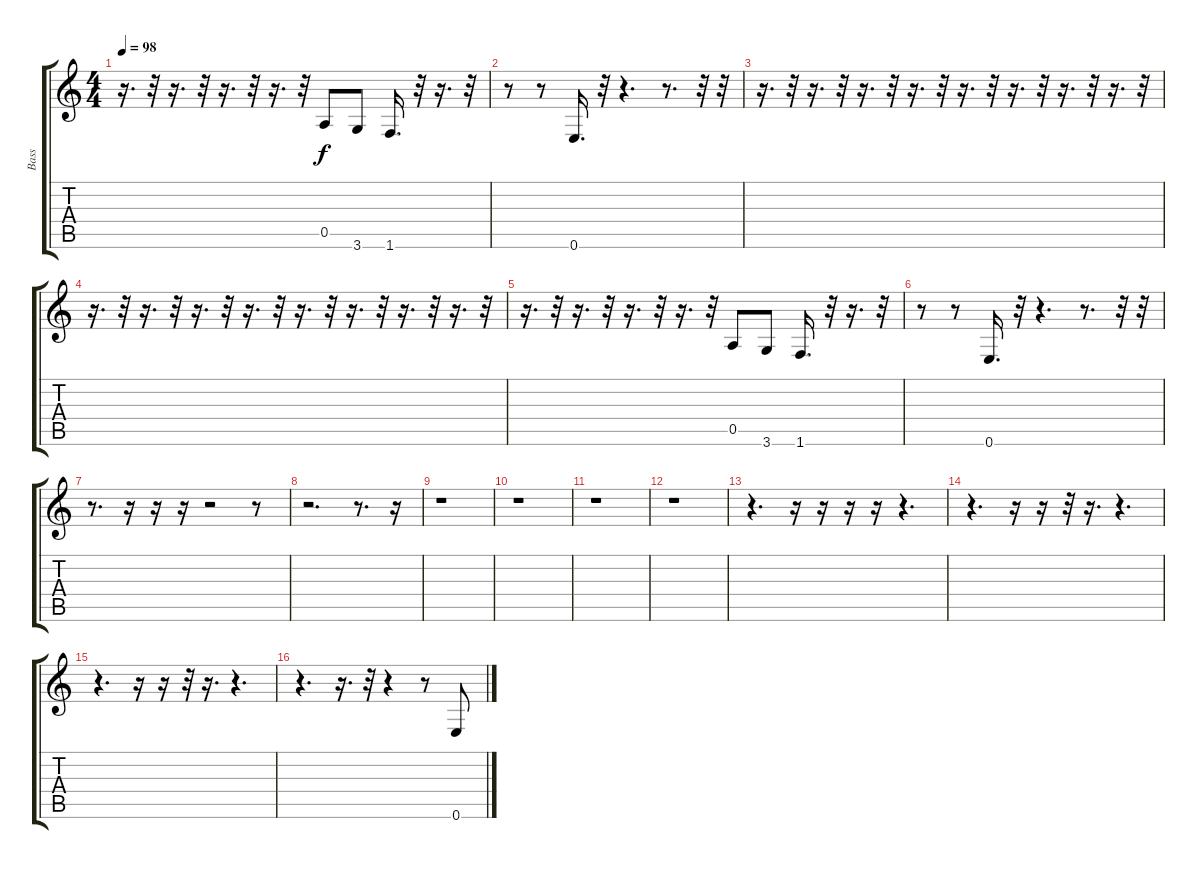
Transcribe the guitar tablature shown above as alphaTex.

\track ("Bass" "Bass") {instrument electricbassfinger}
\staff {score tabs}
\tuning (E4 B3 G3 D3 A2 E2) {hide}
\ts (4 4)
\tempo 98
\clef g2
\ks c
r.16{d dy f} r.32 r.16{d} r.32 r.16{d} r.32 r.16{d} r.32 0.5.8 3.6.8 1.6.16{d} r.32 r.16{d} r.32 |
r.8 r.8 0.6.16{d} r.32 r.4{d} r.8{d} r.32 r.32 |
r.16{d} r.32 r.16{d} r.32 r.16{d} r.32 r.16{d} r.32 r.16{d} r.32 r.16{d} r.32 r.16{d} r.32 r.16{d} r.32 |
r.16{d} r.32 r.16{d} r.32 r.16{d} r.32 r.16{d} r.32 r.16{d} r.32 r.16{d} r.32 r.16{d} r.32 r.16{d} r.32 |
r.16{d} r.32 r.16{d} r.32 r.16{d} r.32 r.16{d} r.32 0.5.8 3.6.8 1.6.16{d} r.32 r.16{d} r.32 |
r.8 r.8 0.6.16{d} r.32 r.4{d} r.8{d} r.32 r.32 |
r.8{d} r.16 r.16 r.16 r.2 r.8 |
r.2{d} r.8{d} r.16 |
r.1 |
r.1 |
r.1 |
r.1 |
r.4{d} r.16 r.16 r.16 r.16 r.4{d} |
r.4{d} r.16 r.16 r.32 r.16{d} r.4{d} |
r.4{d} r.16 r.16 r.32 r.16{d} r.4{d} |
r.4{d} r.16{d} r.32 r.4 r.8 0.6.8
